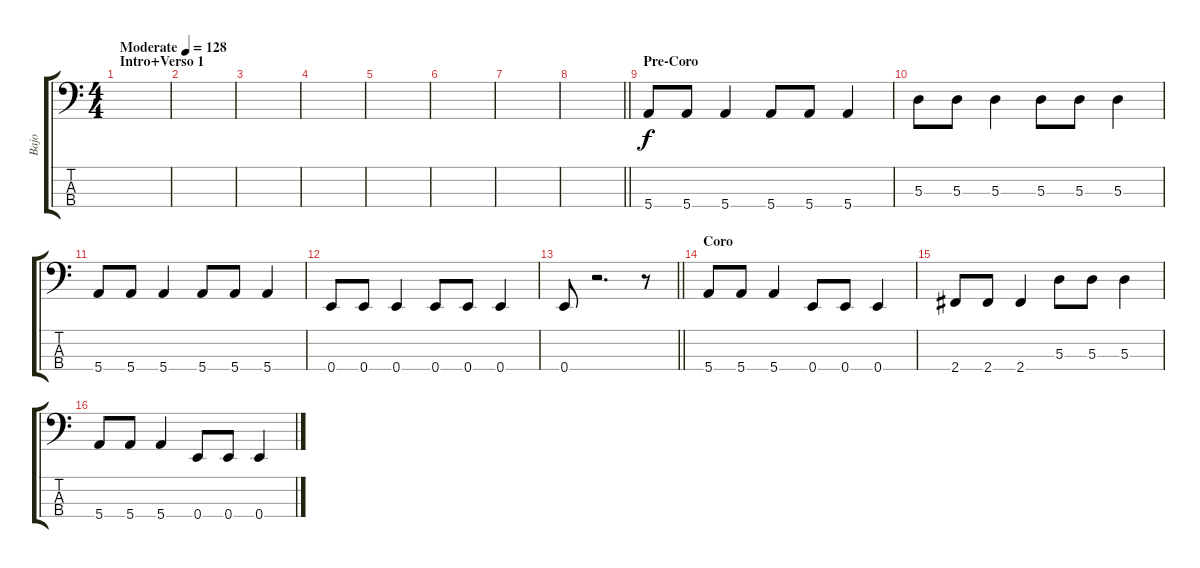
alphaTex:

\track ("Bajo" "Bajo") {instrument electricbasspick}
\staff {score tabs}
\tuning (G2 D2 A1 E1) {hide}
\ts (4 4)
\section ("" "Intro+Verso 1")
\tempo (128 "Moderate")
\clef f4
\ks c
|
|
|
|
|
|
|
\barLineRight lightlight
|
\section ("" "Pre-Coro")
5.4.8 5.4.8 5.4.4 5.4.8 5.4.8 5.4.4 |
5.3.8 5.3.8 5.3.4 5.3.8 5.3.8 5.3.4 |
5.4.8 5.4.8 5.4.4 5.4.8 5.4.8 5.4.4 |
0.4.8 0.4.8 0.4.4 0.4.8 0.4.8 0.4.4 |
\barLineRight lightlight
0.4.8 r.2{d} r.8 |
\section ("" "Coro")
5.4.8 5.4.8 5.4.4 0.4.8 0.4.8 0.4.4 |
2.4.8 2.4.8 2.4.4 5.3.8 5.3.8 5.3.4 |
5.4.8 5.4.8 5.4.4 0.4.8 0.4.8 0.4.4
